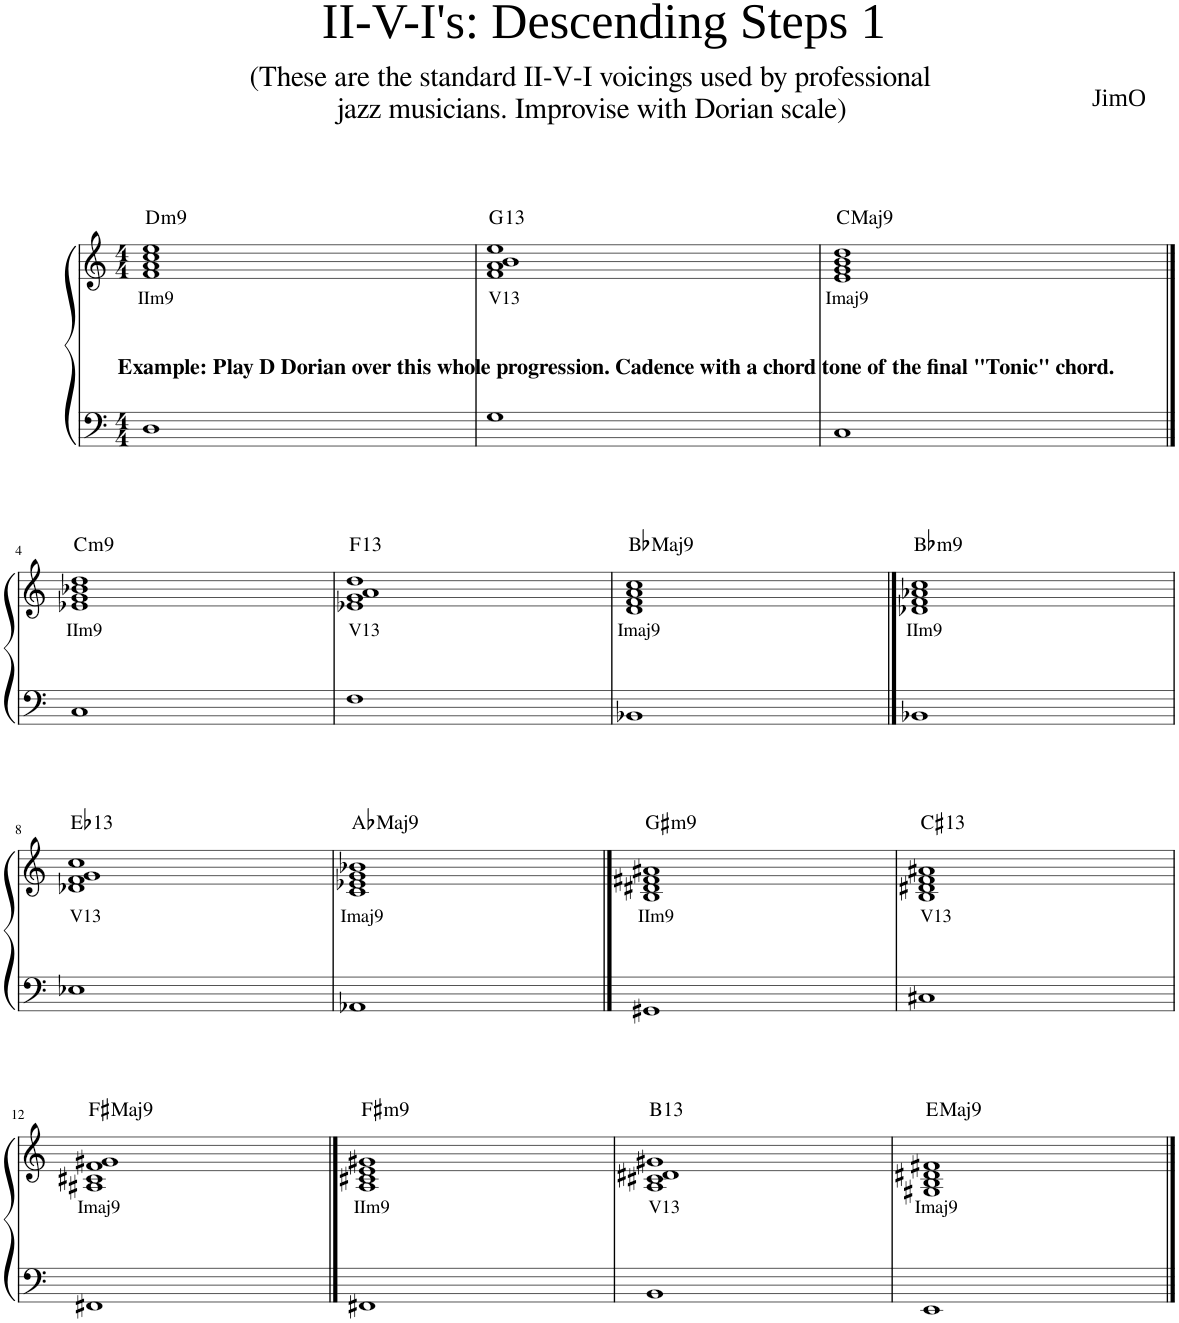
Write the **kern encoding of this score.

**kern	**kern	**text	**harte
*part1	*part1	*part1	*part1
*staff2	*staff1	*staff1	*
*I"Piano	*	*	*
*I'Pno	*	*	*
*clefF4	*clefG2	*	*
*k[]	*k[]	*	*
*M4/4	*M4/4	*	*
=1	=1	=1	=1
!LO:TX:a:B:t=Example&colon; Play D Dorian over this whole progression. Cadence with a chord tone of the final "Tonic" chord.	!	!	!
!	!	!LO:LY:b	!LO:H:kt=m9
1D	1f 1a 1cc 1ee	IIm9	D:min9
=2	=2	=2	=2
!	!	!LO:LY:b	!LO:H:kt=13
1G	1f 1a 1b 1ee	V13	G:9(11,13)
=3	=3	=3	=3
!	!	!LO:LY:b	!LO:H:kt=Maj9
1C	1e 1g 1b 1dd	Imaj9	C:maj9
!!LO:LB:g=z
==4	==4	==4	==4
!	!	!LO:LY:b	!LO:H:kt=m9
1C	1e-X 1g 1b-X 1dd	IIm9	C:min9
=5	=5	=5	=5
!	!	!LO:LY:b	!LO:H:kt=13
1F	1e-X 1g 1a 1dd	V13	F:9(11,13)
=6	=6	=6	=6
!	!	!LO:LY:b	!LO:H:kt=Maj9
1BB-X	1d 1f 1a 1cc	Imaj9	Bb:maj9
==7	==7	==7	==7
!	!	!LO:LY:b	!LO:H:kt=m9
1BB-X	1d-X 1f 1a-X 1cc	IIm9	Bb:min9
!!LO:LB:g=z
=8	=8	=8	=8
!	!	!LO:LY:b	!LO:H:kt=13
1E-X	1d-X 1f 1g 1cc	V13	Eb:9(11,13)
=9	=9	=9	=9
!	!	!LO:LY:b	!LO:H:kt=Maj9
1AA-X	1c 1e-X 1g 1b-X	Imaj9	Ab:maj9
==10	==10	==10	==10
!	!	!LO:LY:b	!LO:H:kt=m9
1GG#X	1B 1d#X 1f#X 1a#X	IIm9	G#:min9
=11	=11	=11	=11
!	!	!LO:LY:b	!LO:H:kt=13
1C#X	1B 1d#X 1f 1a#X	V13	C#:9(11,13)
!!LO:LB:g=z
=12	=12	=12	=12
!	!	!LO:LY:b	!LO:H:kt=Maj9
1FF#X	1A#X 1c#X 1f 1g#X	Imaj9	F#:maj9
==13	==13	==13	==13
!	!	!LO:LY:b	!LO:H:kt=m9
1FF#X	1A 1c#X 1e 1g#X	IIm9	F#:min9
=14	=14	=14	=14
!	!	!LO:LY:b	!LO:H:kt=13
1BB	1A 1c#X 1d#X 1g#X	V13	B:9(11,13)
=15	=15	=15	=15
!	!	!LO:LY:b	!LO:H:kt=Maj9
1EE	1G#X 1B 1d#X 1f#X	Imaj9	E:maj9
==	==	==	==
*-	*-	*-	*-
